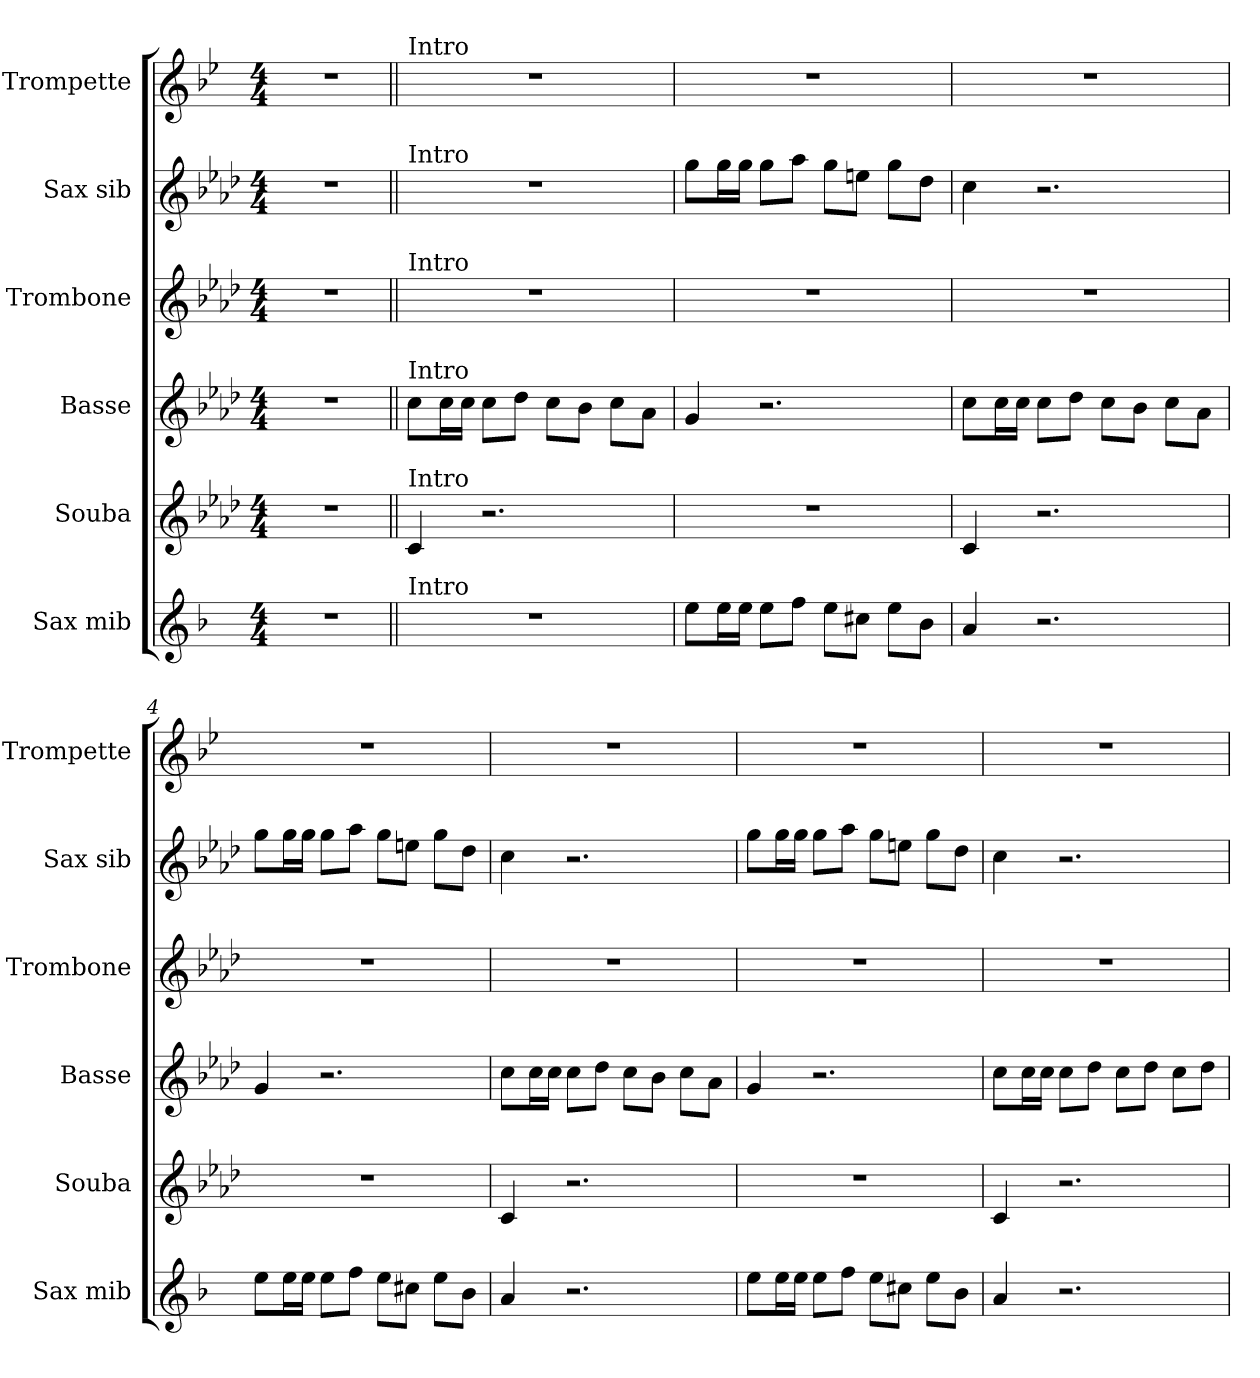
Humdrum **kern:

**kern	**kern	**kern	**kern	**kern	**kern
*part6	*part5	*part4	*part3	*part2	*part1
*staff6	*staff5	*staff4	*staff3	*staff2	*staff1
*I"Sax mib	*I"Souba	*I"Basse	*I"Trombone	*I"Sax sib	*I"Trompette
*I'Sax mib	*I'Souba	*I'Basse	*I'Trombone	*I'Sax sib	*I'Trompette
*clefG2	*clefG2	*clefG2	*clefG2	*clefG2	*clefG2
*ITrd5c9	*ITrd15c26	*ITrd8c14	*ITrd8c14	*ITrd8c14	*ITrd1c2
*k[b-e-a-d-]	*k[b-e-a-d-]	*k[b-e-a-d-]	*k[b-e-a-d-]	*k[b-e-a-d-]	*k[b-e-a-d-]
*M4/4	*M4/4	*M4/4	*M4/4	*M4/4	*M4/4
=	=	=	=	=	=
1r	1r	1r	1r	1r	1r
=1||	=1||	=1||	=1||	=1||	=1||
!	!	!	!	!	!LO:TX:t=Intro
!	!	!	!	!LO:TX:t=Intro	!
!	!	!	!LO:TX:t=Intro	!	!
!	!	!LO:TX:t=Intro	!	!	!
!	!LO:TX:t=Intro	!	!	!	!
!LO:TX:t=Intro	!	!	!	!	!
1r	4CC	8cL	1r	1r	1r
.	.	16cL	.	.	.
.	.	16cJJ	.	.	.
.	2.r	8cL	.	.	.
.	.	8d-J	.	.	.
.	.	8cL	.	.	.
.	.	8B-J	.	.	.
.	.	8cL	.	.	.
.	.	8A-J	.	.	.
=2	=2	=2	=2	=2	=2
8gL	1r	4G	1r	8gL	1r
16gL	.	.	.	16gL	.
16gJJ	.	.	.	16gJJ	.
8gL	.	2.r	.	8gL	.
8a-J	.	.	.	8a-J	.
8gL	.	.	.	8gL	.
8enJ	.	.	.	8enJ	.
8gL	.	.	.	8gL	.
8d-J	.	.	.	8d-J	.
=3	=3	=3	=3	=3	=3
4c	4CC	8cL	1r	4c	1r
.	.	16cL	.	.	.
.	.	16cJJ	.	.	.
2.r	2.r	8cL	.	2.r	.
.	.	8d-J	.	.	.
.	.	8cL	.	.	.
.	.	8B-J	.	.	.
.	.	8cL	.	.	.
.	.	8A-J	.	.	.
=4	=4	=4	=4	=4	=4
8gL	1r	4G	1r	8gL	1r
16gL	.	.	.	16gL	.
16gJJ	.	.	.	16gJJ	.
8gL	.	2.r	.	8gL	.
8a-J	.	.	.	8a-J	.
8gL	.	.	.	8gL	.
8enJ	.	.	.	8enJ	.
8gL	.	.	.	8gL	.
8d-J	.	.	.	8d-J	.
=5	=5	=5	=5	=5	=5
4c	4CC	8cL	1r	4c	1r
.	.	16cL	.	.	.
.	.	16cJJ	.	.	.
2.r	2.r	8cL	.	2.r	.
.	.	8d-J	.	.	.
.	.	8cL	.	.	.
.	.	8B-J	.	.	.
.	.	8cL	.	.	.
.	.	8A-J	.	.	.
=6	=6	=6	=6	=6	=6
8gL	1r	4G	1r	8gL	1r
16gL	.	.	.	16gL	.
16gJJ	.	.	.	16gJJ	.
8gL	.	2.r	.	8gL	.
8a-J	.	.	.	8a-J	.
8gL	.	.	.	8gL	.
8enJ	.	.	.	8enJ	.
8gL	.	.	.	8gL	.
8d-J	.	.	.	8d-J	.
=7	=7	=7	=7	=7	=7
4c	4CC	8cL	1r	4c	1r
.	.	16cL	.	.	.
.	.	16cJJ	.	.	.
2.r	2.r	8cL	.	2.r	.
.	.	8d-J	.	.	.
.	.	8cL	.	.	.
.	.	8d-J	.	.	.
.	.	8cL	.	.	.
.	.	8d-J	.	.	.
=	=	=	=	=	=
*-	*-	*-	*-	*-	*-
